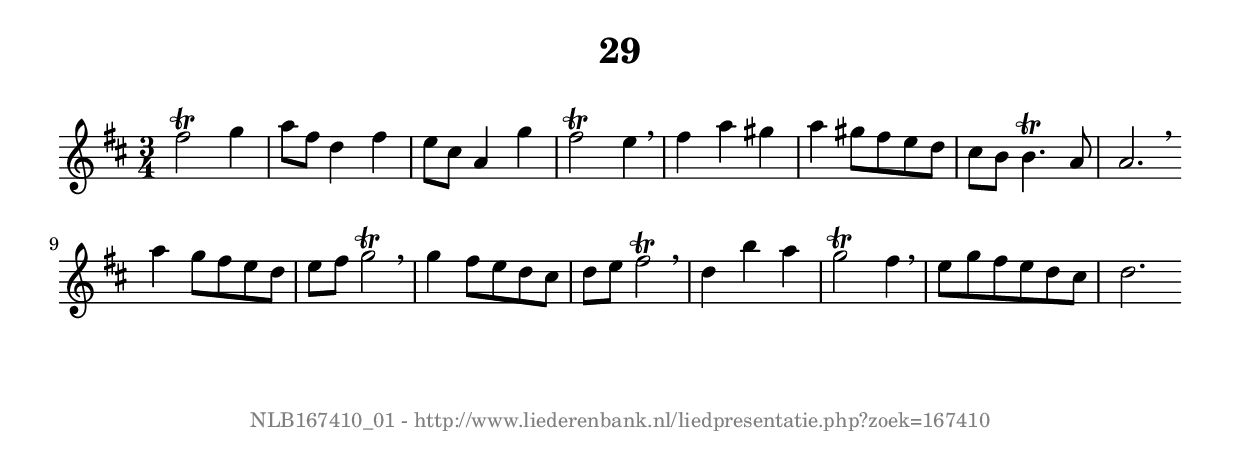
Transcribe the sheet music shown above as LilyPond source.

%
% produced by wce2krn 1.64 (7 June 2014)
%
\version"2.16"
#(append! paper-alist '(("long" . (cons (* 210 mm) (* 2000 mm)))))
#(set-default-paper-size "long")
sb = {\breathe}
mBreak = {\breathe }
bBreak = {\breathe }
x = {\once\override NoteHead #'style = #'cross }
gl=\glissando
itime={\override Staff.TimeSignature #'stencil = ##f }
ficta = {\once\set suggestAccidentals = ##t}
fine = {\once\override Score.RehearsalMark #'self-alignment-X = #1 \mark \markup {\italic{Fine}}}
dc = {\once\override Score.RehearsalMark #'self-alignment-X = #1 \mark \markup {\italic{D.C.}}}
dcf = {\once\override Score.RehearsalMark #'self-alignment-X = #1 \mark \markup {\italic{D.C. al Fine}}}
dcc = {\once\override Score.RehearsalMark #'self-alignment-X = #1 \mark \markup {\italic{D.C. al Coda}}}
ds = {\once\override Score.RehearsalMark #'self-alignment-X = #1 \mark \markup {\italic{D.S.}}}
dsf = {\once\override Score.RehearsalMark #'self-alignment-X = #1 \mark \markup {\italic{D.S. al Fine}}}
dsc = {\once\override Score.RehearsalMark #'self-alignment-X = #1 \mark \markup {\italic{D.S. al Coda}}}
pv = {\set Score.repeatCommands = #'((volta "1"))}
sv = {\set Score.repeatCommands = #'((volta "2"))}
tv = {\set Score.repeatCommands = #'((volta "3"))}
qv = {\set Score.repeatCommands = #'((volta "4"))}
xv = {\set Score.repeatCommands = #'((volta #f))}
\header{ tagline = ""
title = "29"
}
\score {{
\key d \major
\relative g'
{
\set melismaBusyProperties = #'()
\time 3/4
\tempo 4=120
\override Score.MetronomeMark #'transparent = ##t
\override Score.RehearsalMark #'break-visibility = #(vector #t #t #f)
fis'2\trill g4 a8 fis d4 fis e8 cis a4 g' fis2\trill e4 \mBreak \bar "|"
fis4 a gis a gis8 fis e d cis b b4.\trill a8 a2. \bar":|:" \bBreak
a'4 g8 fis e d e fis g2\trill \sb g4 fis8 e d cis d e fis2\trill \mBreak \bar "|"
d4 b' a g2\trill fis4 \sb e8 g fis e d cis d2. \bar":|:"
 }}
 \midi { }
 \layout {
            indent = 0.0\cm
}
}
\markup { \vspace #0 } \markup { \with-color #grey \fill-line { \center-column { \smaller "NLB167410_01 - http://www.liederenbank.nl/liedpresentatie.php?zoek=167410" } } }
